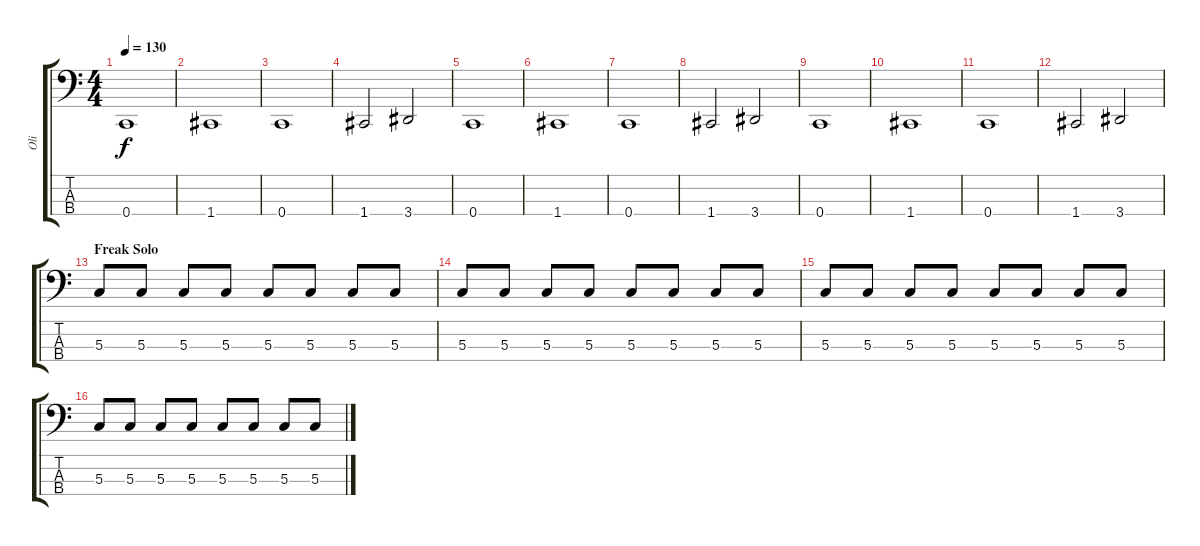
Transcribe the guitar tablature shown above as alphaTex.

\track ("Oli" "Oli") {instrument electricbassfinger}
\staff {score tabs}
\tuning (F2 C2 G1 C1) {hide}
\ts (4 4)
\tempo 130
\clef f4
\ks c
0.4.1{dy f} |
1.4.1 |
0.4.1 |
1.4.2 3.4.2 |
0.4.1 |
1.4.1 |
0.4.1 |
1.4.2 3.4.2 |
0.4.1 |
1.4.1 |
0.4.1 |
1.4.2 3.4.2 |
\section ("" "Freak Solo")
5.3.8 5.3.8 5.3.8 5.3.8 5.3.8 5.3.8 5.3.8 5.3.8 |
5.3.8 5.3.8 5.3.8 5.3.8 5.3.8 5.3.8 5.3.8 5.3.8 |
5.3.8 5.3.8 5.3.8 5.3.8 5.3.8 5.3.8 5.3.8 5.3.8 |
5.3.8 5.3.8 5.3.8 5.3.8 5.3.8 5.3.8 5.3.8 5.3.8
